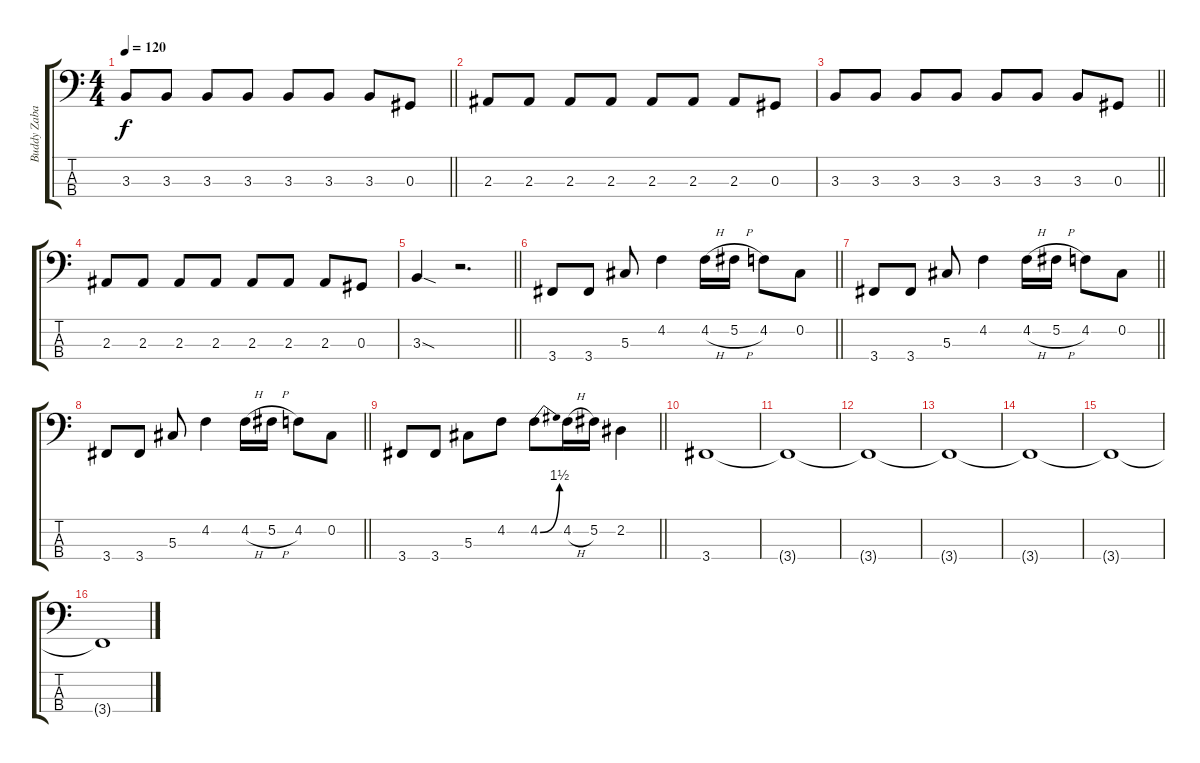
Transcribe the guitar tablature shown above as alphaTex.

\track ("Buddy Zabala(Bass)" "Buddy Zaba") {instrument electricbassfinger}
\staff {score tabs}
\tuning (Gb2 Db2 Ab1 Eb1) {hide}
\ts (4 4)
\tempo 120
\clef f4
\barLineRight lightlight
\ks c
3.3.8{dy f} 3.3.8 3.3.8 3.3.8 3.3.8 3.3.8 3.3.8 0.3.8 |
2.3.8 2.3.8 2.3.8 2.3.8 2.3.8 2.3.8 2.3.8 0.3.8 |
\barLineRight lightlight
3.3.8 3.3.8 3.3.8 3.3.8 3.3.8 3.3.8 3.3.8 0.3.8 |
2.3.8 2.3.8 2.3.8 2.3.8 2.3.8 2.3.8 2.3.8 0.3.8 |
\barLineRight lightlight
3.3{sod}.4 r.2{d} |
\barLineRight lightlight
3.4.8 3.4.8 5.3.8 4.2.4 4.2{h}.16 5.2{h}.16 4.2.8 0.2.8 |
\barLineRight lightlight
3.4.8 3.4.8 5.3.8 4.2.4 4.2{h}.16 5.2{h}.16 4.2.8 0.2.8 |
\barLineRight lightlight
3.4.8 3.4.8 5.3.8 4.2.4 4.2{h}.16 5.2{h}.16 4.2.8 0.2.8 |
\barLineRight lightlight
3.4.8 3.4.8 5.3.8 4.2.8 4.2{be (bend 0 0 60 6)}.8 4.2{h}.16 5.2.16 2.2.4 |
3.4.1{volume 0 instrument electricbassfinger} |
3.4{t}.1 |
3.4{t}.1 |
3.4{t}.1 |
3.4{t}.1 |
3.4{t}.1 |
3.4{t}.1
